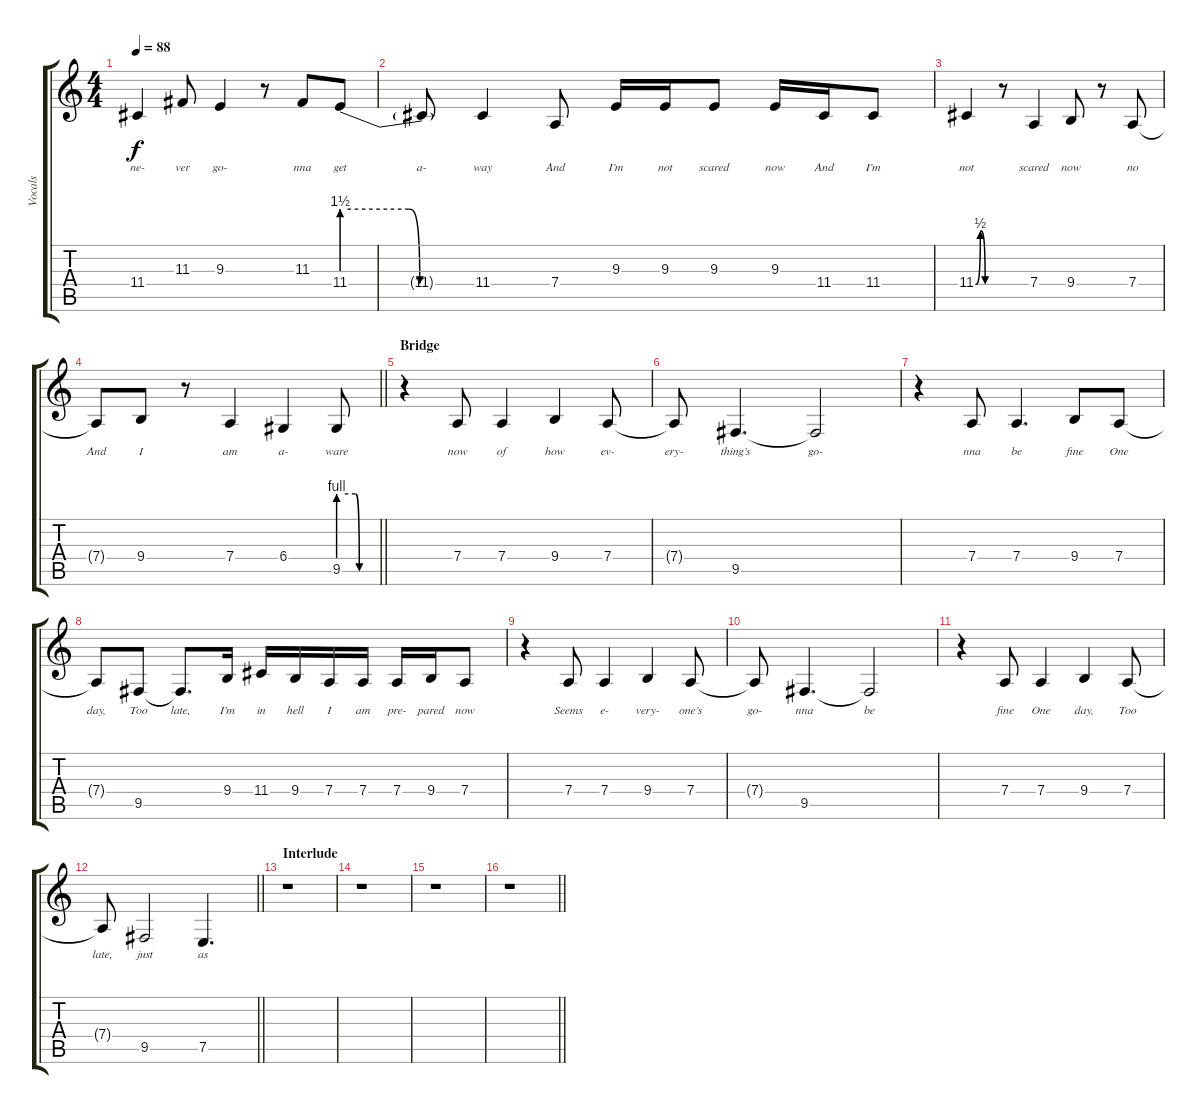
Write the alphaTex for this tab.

\track ("Vocals" "Vocals") {instrument tenorsax}
\staff {score tabs}
\tuning (E4 B3 G3 D3 A2 E2) {hide}
\ts (4 4)
\tempo 88
\clef g2
\ks c
11.4{t}.4{lyrics (0 "ne-") lyrics (1 "") lyrics (2 "") lyrics (3 "") lyrics (4 "") dy f} 11.3.8{lyrics (0 "ver") lyrics (1 "") lyrics (2 "") lyrics (3 "") lyrics (4 "")} 9.3.4{lyrics (0 "go-") lyrics (1 "") lyrics (2 "") lyrics (3 "") lyrics (4 "")} r.8 11.3.8{lyrics (0 "nna") lyrics (1 "") lyrics (2 "") lyrics (3 "") lyrics (4 "")} 11.4{be (custom 0 6 30 6 35 0 60 0)}.8{lyrics (0 "get") lyrics (1 "") lyrics (2 "") lyrics (3 "") lyrics (4 "")} |
11.4{t}.8{lyrics (0 "a-") lyrics (1 "") lyrics (2 "") lyrics (3 "") lyrics (4 "")} 11.4.4{lyrics (0 "way") lyrics (1 "") lyrics (2 "") lyrics (3 "") lyrics (4 "")} 7.4.8{lyrics (0 "And") lyrics (1 "") lyrics (2 "") lyrics (3 "") lyrics (4 "")} 9.3.16{lyrics (0 "I’m") lyrics (1 "") lyrics (2 "") lyrics (3 "") lyrics (4 "")} 9.3.16{lyrics (0 "not") lyrics (1 "") lyrics (2 "") lyrics (3 "") lyrics (4 "")} 9.3.8{lyrics (0 "scared") lyrics (1 "") lyrics (2 "") lyrics (3 "") lyrics (4 "")} 9.3.16{lyrics (0 "now") lyrics (1 "") lyrics (2 "") lyrics (3 "") lyrics (4 "")} 11.4.16{lyrics (0 "And") lyrics (1 "") lyrics (2 "") lyrics (3 "") lyrics (4 "")} 11.4.8{lyrics (0 "I’m") lyrics (1 "") lyrics (2 "") lyrics (3 "") lyrics (4 "")} |
11.4{be (custom 0 0 15 2 30 0 60 0)}.4{lyrics (0 "not") lyrics (1 "") lyrics (2 "") lyrics (3 "") lyrics (4 "")} r.8 7.4.4{lyrics (0 "scared") lyrics (1 "") lyrics (2 "") lyrics (3 "") lyrics (4 "")} 9.4.8{lyrics (0 "now") lyrics (1 "") lyrics (2 "") lyrics (3 "") lyrics (4 "")} r.8 7.4.8{lyrics (0 "no") lyrics (1 "") lyrics (2 "") lyrics (3 "") lyrics (4 "")} |
\barLineRight lightlight
7.4{t}.8{lyrics (0 "And") lyrics (1 "") lyrics (2 "") lyrics (3 "") lyrics (4 "")} 9.4.8{lyrics (0 "I") lyrics (1 "") lyrics (2 "") lyrics (3 "") lyrics (4 "")} r.8 7.4.4{lyrics (0 "am") lyrics (1 "") lyrics (2 "") lyrics (3 "") lyrics (4 "")} 6.4.4{lyrics (0 "a-") lyrics (1 "") lyrics (2 "") lyrics (3 "") lyrics (4 "")} 9.5{be (custom 0 4 27 4 33 0 60 0)}.8{lyrics (0 "ware") lyrics (1 "") lyrics (2 "") lyrics (3 "") lyrics (4 "")} |
\section ("" "Bridge")
r.4 7.4.8{lyrics (0 "now") lyrics (1 "") lyrics (2 "") lyrics (3 "") lyrics (4 "")} 7.4.4{lyrics (0 "of") lyrics (1 "") lyrics (2 "") lyrics (3 "") lyrics (4 "")} 9.4.4{lyrics (0 "how") lyrics (1 "") lyrics (2 "") lyrics (3 "") lyrics (4 "")} 7.4.8{lyrics (0 "ev-") lyrics (1 "") lyrics (2 "") lyrics (3 "") lyrics (4 "")} |
7.4{t}.8{lyrics (0 "ery-") lyrics (1 "") lyrics (2 "") lyrics (3 "") lyrics (4 "")} 9.5.4{d lyrics (0 "thing’s") lyrics (1 "") lyrics (2 "") lyrics (3 "") lyrics (4 "")} 9.5{t}.2{lyrics (0 "go-") lyrics (1 "") lyrics (2 "") lyrics (3 "") lyrics (4 "")} |
r.4 7.4.8{lyrics (0 "nna") lyrics (1 "") lyrics (2 "") lyrics (3 "") lyrics (4 "")} 7.4.4{d lyrics (0 "be") lyrics (1 "") lyrics (2 "") lyrics (3 "") lyrics (4 "")} 9.4.8{lyrics (0 "fine") lyrics (1 "") lyrics (2 "") lyrics (3 "") lyrics (4 "")} 7.4.8{lyrics (0 "One") lyrics (1 "") lyrics (2 "") lyrics (3 "") lyrics (4 "")} |
7.4{t}.8{lyrics (0 "day,") lyrics (1 "") lyrics (2 "") lyrics (3 "") lyrics (4 "")} 9.5.8{lyrics (0 "Too") lyrics (1 "") lyrics (2 "") lyrics (3 "") lyrics (4 "")} 9.5{t}.8{d lyrics (0 "late,") lyrics (1 "") lyrics (2 "") lyrics (3 "") lyrics (4 "")} 9.4.16{lyrics (0 "I’m") lyrics (1 "") lyrics (2 "") lyrics (3 "") lyrics (4 "")} 11.4.16{lyrics (0 "in") lyrics (1 "") lyrics (2 "") lyrics (3 "") lyrics (4 "")} 9.4.16{lyrics (0 "hell") lyrics (1 "") lyrics (2 "") lyrics (3 "") lyrics (4 "")} 7.4.16{lyrics (0 "I") lyrics (1 "") lyrics (2 "") lyrics (3 "") lyrics (4 "")} 7.4.16{lyrics (0 "am") lyrics (1 "") lyrics (2 "") lyrics (3 "") lyrics (4 "")} 7.4.16{lyrics (0 "pre-") lyrics (1 "") lyrics (2 "") lyrics (3 "") lyrics (4 "")} 9.4.16{lyrics (0 "pared") lyrics (1 "") lyrics (2 "") lyrics (3 "") lyrics (4 "")} 7.4.8{lyrics (0 "now") lyrics (1 "") lyrics (2 "") lyrics (3 "") lyrics (4 "")} |
r.4 7.4.8{lyrics (0 "Seems") lyrics (1 "") lyrics (2 "") lyrics (3 "") lyrics (4 "")} 7.4.4{lyrics (0 "e-") lyrics (1 "") lyrics (2 "") lyrics (3 "") lyrics (4 "")} 9.4.4{lyrics (0 "very-") lyrics (1 "") lyrics (2 "") lyrics (3 "") lyrics (4 "")} 7.4.8{lyrics (0 "one’s") lyrics (1 "") lyrics (2 "") lyrics (3 "") lyrics (4 "")} |
7.4{t}.8{lyrics (0 "go-") lyrics (1 "") lyrics (2 "") lyrics (3 "") lyrics (4 "")} 9.5.4{d lyrics (0 "nna") lyrics (1 "") lyrics (2 "") lyrics (3 "") lyrics (4 "")} 9.5{t}.2{lyrics (0 "be") lyrics (1 "") lyrics (2 "") lyrics (3 "") lyrics (4 "")} |
r.4 7.4.8{lyrics (0 "fine") lyrics (1 "") lyrics (2 "") lyrics (3 "") lyrics (4 "")} 7.4.4{lyrics (0 "One") lyrics (1 "") lyrics (2 "") lyrics (3 "") lyrics (4 "")} 9.4.4{lyrics (0 "day,") lyrics (1 "") lyrics (2 "") lyrics (3 "") lyrics (4 "")} 7.4.8{lyrics (0 "Too") lyrics (1 "") lyrics (2 "") lyrics (3 "") lyrics (4 "")} |
\barLineRight lightlight
7.4{t}.8{lyrics (0 "late,") lyrics (1 "") lyrics (2 "") lyrics (3 "") lyrics (4 "")} 9.5.2{lyrics (0 "just") lyrics (1 "") lyrics (2 "") lyrics (3 "") lyrics (4 "")} 7.5.4{d lyrics (0 "as") lyrics (1 "") lyrics (2 "") lyrics (3 "") lyrics (4 "")} |
\section ("" "Interlude")
r.1 |
r.1 |
r.1 |
\barLineRight lightlight
r.1
